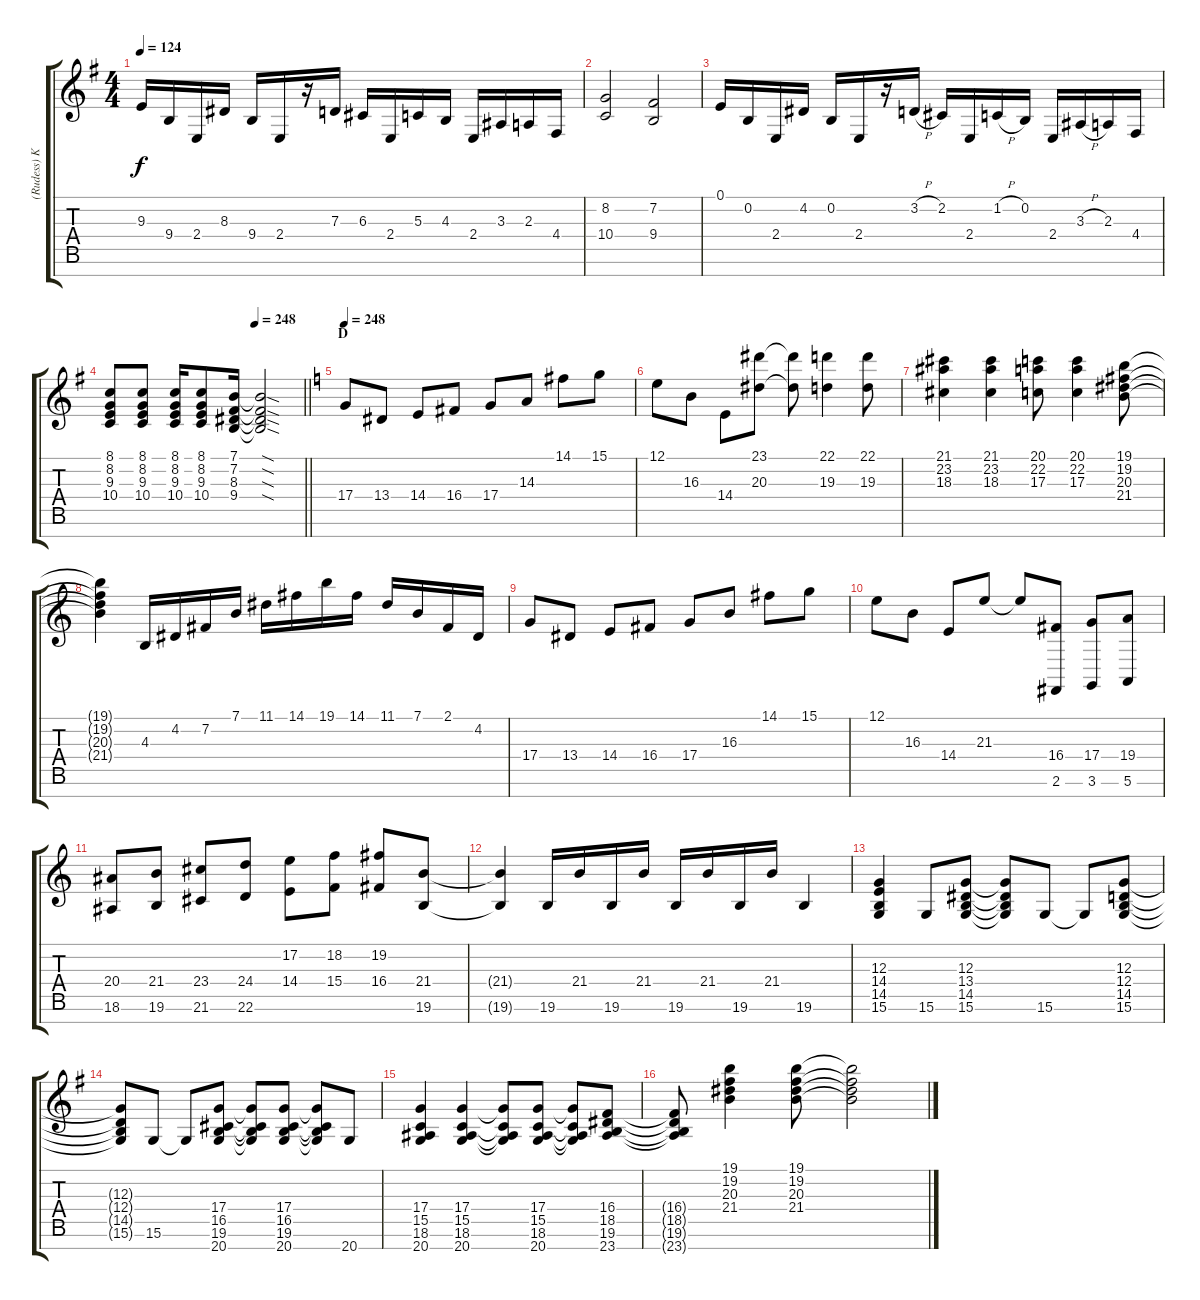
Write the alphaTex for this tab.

\track ("(Rudess) Keyboard 1" "(Rudess) K") {instrument acousticgrandpiano}
\staff {score tabs}
\tuning (E4 B3 G3 D3 A2 E2 B1) {hide}
\ts (4 4)
\tempo 124
\clef g2
\ks eminor
9.3.16{dy f} 9.4.16 2.4.16 8.3.16 9.4.16 2.4.16 r.16 7.3.16 6.3.16 2.4.16 5.3.16 4.3.16 2.4.16 3.3.16 2.3.16 4.4.16 |
(8.2 10.4).2{balance 11} (7.2 9.4).2 |
0.1.16{balance 5} 0.2.16 2.4.16 4.2.16 0.2.16 2.4.16 r.16 3.2{h}.16 2.2.16 2.4.16 1.2{h}.16 0.2.16 2.4.16 3.3{h}.16 2.3.16 4.4.16 |
\tempo (248 0.75)
\barLineRight lightlight
(8.1 8.2 9.3 10.4).8 (8.1 8.2 9.3 10.4).8 (8.1 8.2 9.3 10.4).16 (8.1 8.2 9.3 10.4).8 (7.1 7.2 8.3 9.4).16 (7.1{sod t} 7.2{sod t} 8.3{sod t} 9.4{sod t}).2 |
\section ("" "D")
\tempo 248
\ks c
17.4.8{volume 16 balance 11 instrument honkytonkpiano} 13.4.8 14.4.8 16.4.8 17.4.8 14.3.8 14.1.8 15.1.8 |
12.1.8 16.3.8 14.4.8 (23.1 20.3).8 (23.1{t} 20.3{t}).8 (22.1 19.3).4 (22.1 19.3).8 |
(21.1 23.2 18.3).4 (21.1 23.2 18.3).4 (20.1 22.2 17.3).8 (20.1 22.2 17.3).4 (19.1 19.2 20.3 21.4).8 |
(19.1{t} 19.2{t} 20.3{t} 21.4{t}).4 4.3.16 4.2.16 7.2.16 7.1.16 11.1.16 14.1.16 19.1.16 14.1.16 11.1.16 7.1.16 2.1.16 4.2.16 |
17.4.8 13.4.8 14.4.8 16.4.8 17.4.8 16.3.8 14.1.8 15.1.8 |
12.1.8 16.3.8 14.4.8 21.3.8 21.3{t}.8 (16.4 2.6).8 (17.4 3.6).8 (19.4 5.6).8 |
(20.4 18.6).8 (21.4 19.6).8 (23.4 21.6).8 (24.4 22.6).8 (17.2 14.4).8 (18.2 15.4).8 (19.2 16.4).8 (21.4 19.6).8 |
(21.4{t} 19.6{t}).4 19.6.16 21.4.16 19.6.16 21.4.16 19.6.16 21.4.16 19.6.16 21.4.16 19.6.4 |
(12.3 14.4 14.5 15.6).4 15.6.8 (12.3 13.4 14.5 15.6).8 (12.3{t} 13.4{t} 14.5{t} 15.6{t}).8 15.6.8 15.6{t}.8 (12.3 12.4 14.5 15.6).8 |
\ks eminor
(12.3{t} 12.4{t} 14.5{t} 15.6{t}).8 15.6.8 15.6{t}.8 (17.4 16.5 19.6 20.7).8 (17.4{t} 16.5{t} 19.6{t} 20.7{t}).8 (17.4 16.5 19.6 20.7).8 (17.4{t} 16.5{t} 19.6{t} 20.7{t}).8 20.7.8 |
(17.4 15.5 18.6 20.7).4 (17.4 15.5 18.6 20.7).4 (17.4{t} 15.5{t} 18.6{t} 20.7{t}).8 (17.4 15.5 18.6 20.7).8 (17.4{t} 15.5{t} 18.6{t} 20.7{t}).8 (16.4 18.5 19.6 23.7).8 |
(16.4{t} 18.5{t} 19.6{t} 23.7{t}).8 (19.1 19.2 20.3 21.4).4 (19.1 19.2 20.3 21.4).8 (19.1{t} 19.2{t} 20.3{t} 21.4{t}).2
